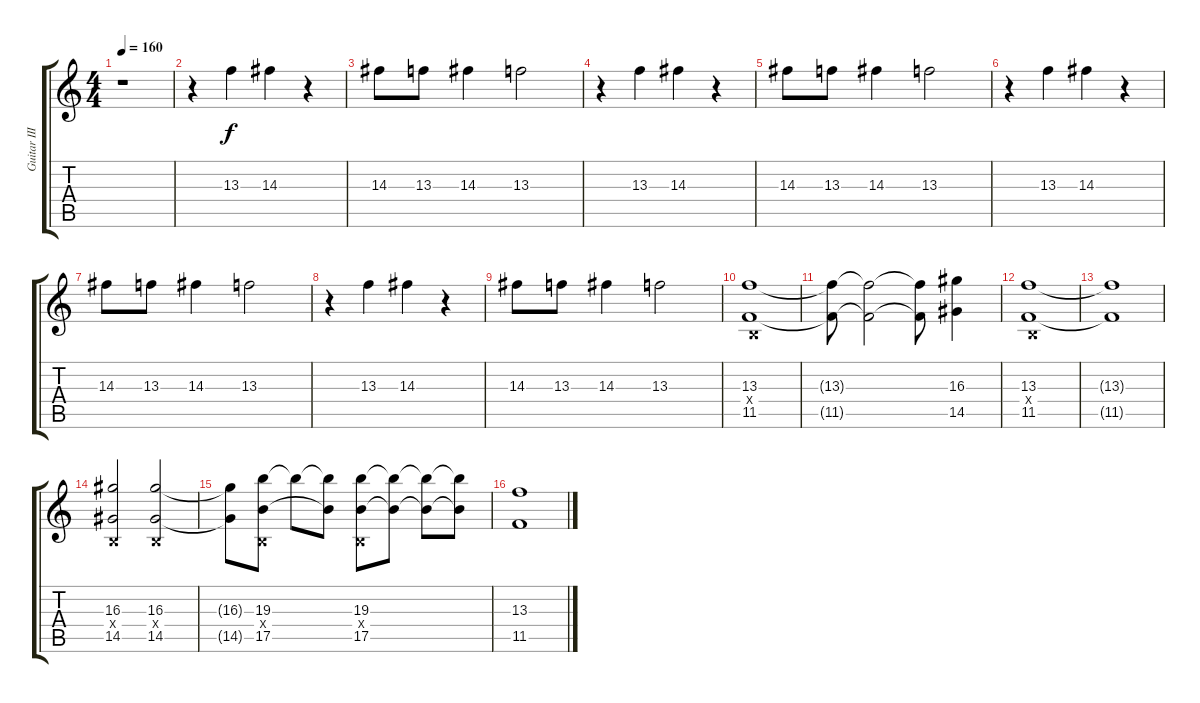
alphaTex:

\track ("Guitar III" "Guitar III") {instrument overdrivenguitar}
\staff {score tabs}
\tuning (Db4 Ab3 E3 B2 Gb2 Db2) {hide}
\ts (4 4)
\tempo 160
\clef g2
\ks c
r.1{dy f} |
r.4 13.3.4 14.3.4 r.4 |
14.3.8 13.3.8 14.3.4 13.3.2 |
r.4 13.3.4 14.3.4 r.4 |
14.3.8 13.3.8 14.3.4 13.3.2 |
r.4 13.3.4 14.3.4 r.4 |
14.3.8 13.3.8 14.3.4 13.3.2 |
r.4 13.3.4 14.3.4 r.4 |
14.3.8 13.3.8 14.3.4 13.3.2 |
(13.3 0.4{x} 11.5).1 |
(13.3{t} 11.5{t}).8 (13.3{t} 11.5{t}).2 (13.3{t} 11.5{t}).8 (16.3 14.5).4 |
(13.3 0.4{x} 11.5).1 |
(13.3{t} 11.5{t}).1 |
(16.3 0.4{x} 14.5).2 (16.3 0.4{x} 14.5).2 |
(16.3{t} 14.5{t}).8 (19.3 0.4{x} 17.5).8 19.3{t}.8 (19.3{t} 17.5{t}).8 (19.3 0.4{x} 17.5).8 (19.3{t} 17.5{t}).8 (19.3{t} 17.5{t}).8 (19.3{t} 17.5{t}).8 |
(13.3 11.5).1
